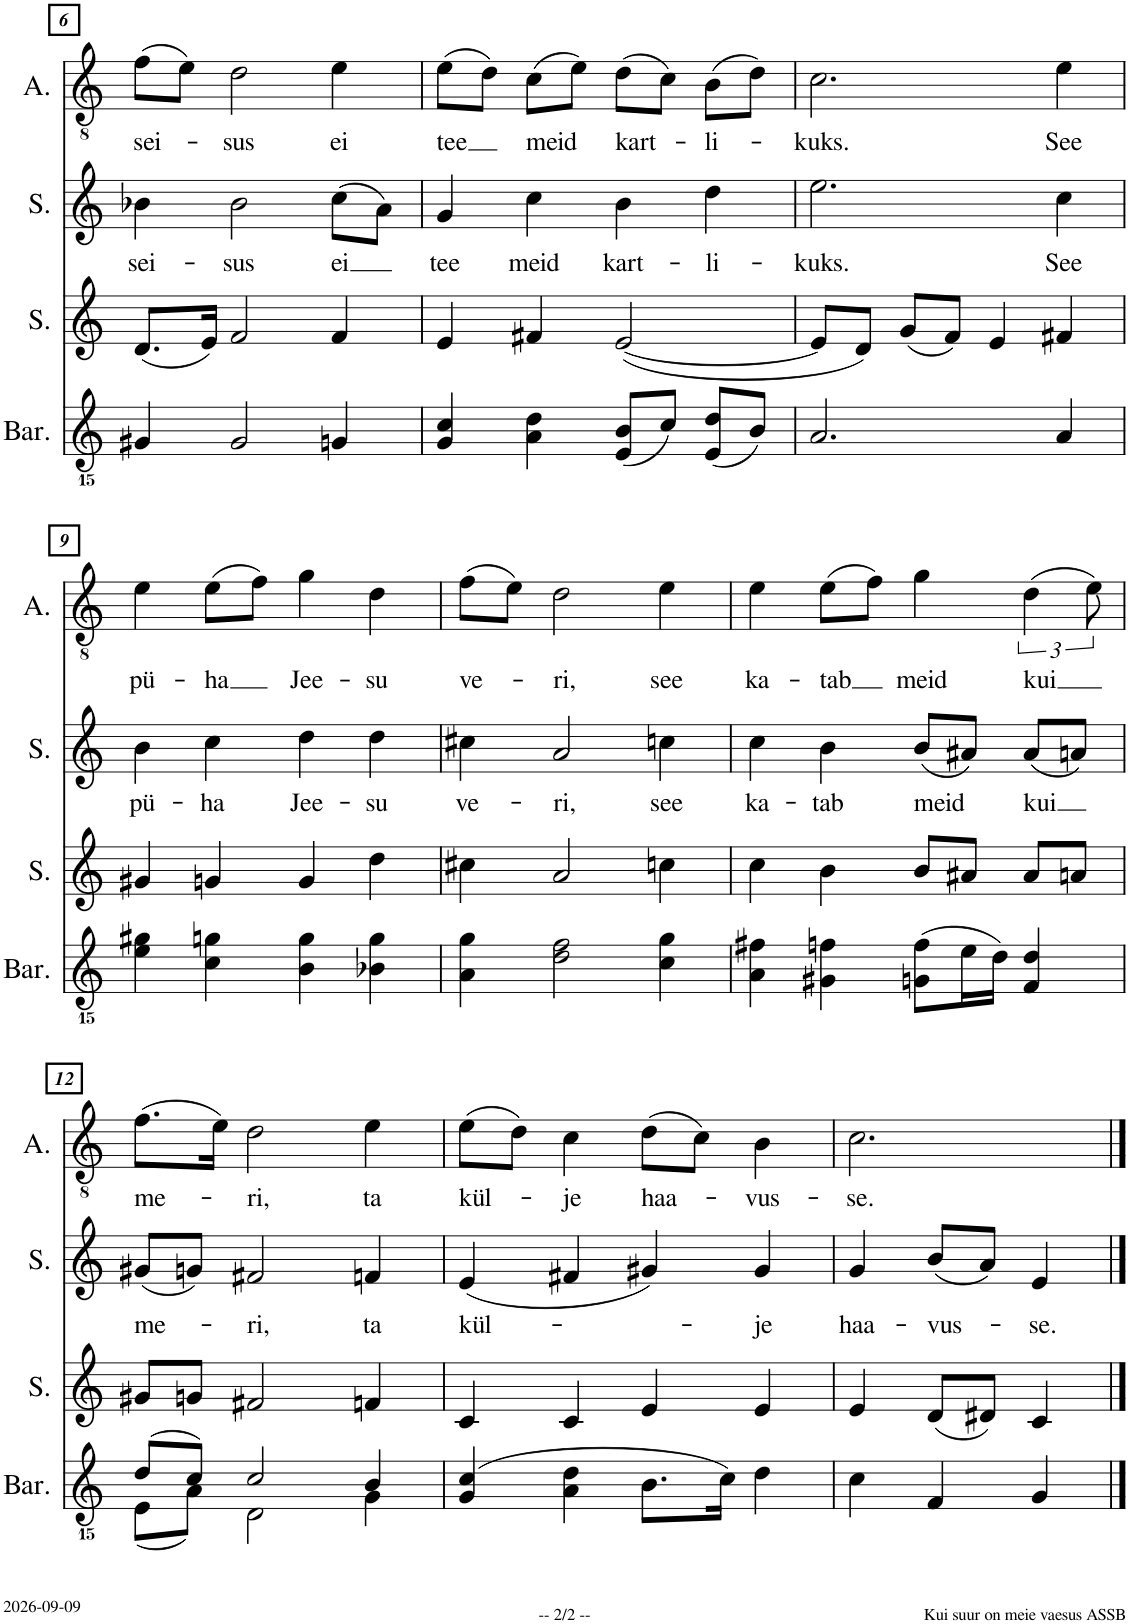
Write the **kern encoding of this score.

**kern	**kern	**kern	**text	**kern	**text
*part4	*part3	*part2	*part2	*part1	*part1
*staff4	*staff3	*staff2	*staff2	*staff1	*staff1
*I"Baritone	*I"Soprano	*I"Soprano	*	*I"Alto	*
*I'Bar.	*I'S.	*I'S.	*	*I'A.	*
!!LO:PB:g=z
*clefGvv2	*clefG2	*clefG2	*	*clefGv2	*
*	*	*	*	*Trd1c2	*
*k[]	*k[]	*k[]	*	*k[]	*
*M4/4	*M4/4	*M4/4	*	*M4/4	*
*met(c)	*met(c)	*met(c)	*	*met(c)	*
=6	=6	=6	=6	=6	=6
!	!	!	!LO:LY:b	!	!LO:LY:b
4GG#X/	(8.d/L	4b-X\	sei-	(8f\L	sei-
.	.	.	.	8e\J)	.
.	16e/Jk)	.	.	.	.
!	!	!	!LO:LY:b	!	!LO:LY:b
2GG#/	2f/	2b-\	-sus	2d\	-sus
!	!	!	!LO:LY:b	!	!LO:LY:b
4GGn/	4f/	(8cc\L	ei	4e\	ei
.	.	8a\J)	.	.	.
=7	=7	=7	=7	=7	=7
!	!	!	!LO:LY:b	!	!LO:LY:b
4GG/ 4C/	4e/	4g/	tee	(8e\L	tee
.	.	.	.	8d\J)	.
!	!	!	!LO:LY:b	!	!LO:LY:b
4AA\ 4D\	4f#X/	4cc\	meid	(8c\L	meid
.	.	.	.	8e\J)	.
!	!	!	!LO:LY:b	!	!LO:LY:b
(8EE/ 8BB/L	([2e/	4b\	kart-	(8d\L	kart-
8C/J)	.	.	.	8c\J)	.
!	!	!	!LO:LY:b	!	!LO:LY:b
(8EE/ 8D/L	.	4dd\	-li-	(8B\L	-li-
8BB/J)	.	.	.	8d\J)	.
=8	=8	=8	=8	=8	=8
!	!	!	!LO:LY:b	!	!LO:LY:b
2.AA/	8e/L]	2.ee\	-kuks.	2.c\	-kuks.
.	8d/J)	.	.	.	.
.	(8g/L	.	.	.	.
.	8f/J)	.	.	.	.
.	4e/	.	.	.	.
!	!	!	!LO:LY:b	!	!LO:LY:b
4AA/	4f#X/	4cc\	See	4e\	See
!!LO:LB:g=z
=9	=9	=9	=9	=9	=9
!	!	!	!LO:LY:b	!	!LO:LY:b
4E\ 4G#X\	4g#X/	4b\	pü-	4e\	pü-
!	!	!	!LO:LY:b	!	!LO:LY:b
4C\ 4Gn\	4gn/	4cc\	-ha	(8e\L	-ha
.	.	.	.	8f\J)	.
!	!	!	!LO:LY:b	!	!LO:LY:b
4BB\ 4G\	4g/	4dd\	Jee-	4g\	Jee-
!	!	!	!LO:LY:b	!	!LO:LY:b
4BB-X\ 4G\	4dd\	4dd\	-su	4d\	-su
=10	=10	=10	=10	=10	=10
!	!	!	!LO:LY:b	!	!LO:LY:b
4AA\ 4G\	4cc#X\	4cc#X\	ve-	(8f\L	ve-
.	.	.	.	8e\J)	.
!	!	!	!LO:LY:b	!	!LO:LY:b
2D\ 2F\	2a/	2a/	-ri,	2d\	-ri,
!	!	!	!LO:LY:b	!	!LO:LY:b
4C\ 4G\	4ccn\	4ccn\	see	4e\	see
=11	=11	=11	=11	=11	=11
!	!	!	!LO:LY:b	!	!LO:LY:b
4AA\ 4F#X\	4cc\	4cc\	ka-	4e\	ka-
!	!	!	!LO:LY:b	!	!LO:LY:b
4GG#X\ 4Fn\	4b\	4b\	-tab	(8e\L	-tab
.	.	.	.	8f\J)	.
!	!	!	!LO:LY:b	!	!LO:LY:b
(8GGn\ 8F\L	8b/L	(8b/L	meid	4g\	meid
16E\L	8a#X/J	8a#X/J)	.	.	.
16D\JJ)	.	.	.	.	.
!	!	!	!LO:LY:b	!	!LO:LY:b
4FF/ 4D/	8a#/L	(8a#/L	kui	(6d\	kui
.	8an/J	8an/J)	.	.	.
.	.	.	.	12e\)	.
!!LO:LB:g=z
=12	=12	=12	=12	=12	=12
*^	*	*	*	*	*
!	!	!	!	!LO:LY:b	!	!LO:LY:b
(8D/L	(8EE\L	8g#X/L	(8g#X/L	me-	(8.f\L	me-
8C/J)	8AA\J)	8gn/J	8gn/J)	.	.	.
.	.	.	.	.	16e\Jk)	.
!	!	!	!	!LO:LY:b	!	!LO:LY:b
2C/	2DD\	2f#X/	2f#X/	-ri,	2d\	-ri,
!	!	!	!	!LO:LY:b	!	!LO:LY:b
4BB/	4GG\	4fn/	4fn/	ta	4e\	ta
=13	=13	=13	=13	=13	=13	=13
!	!	!	!	!LO:LY:b	!	!LO:LY:b
*v	*v	*	*	*	*	*
(4GG/ 4C/	4c/	(4e/	kül-	(8e\L	kül-
.	.	.	.	8d\J)	.
!	!	!	!	!	!LO:LY:b
4AA\ 4D\	4c/	4f#X/	.	4c\	-je
!	!	!	!	!	!LO:LY:b
8.BB\L	4e/	4g#X/)	.	(8d\L	haa-
.	.	.	.	8c\J)	.
16C\Jk)	.	.	.	.	.
!	!	!	!LO:LY:b	!	!LO:LY:b
4D\	4e/	4g#/	-je	4B\	-vus-
=14	=14	=14	=14	=14	=14
!	!	!	!LO:LY:b	!	!LO:LY:b
4C\	4e/	4g/	haa-	2.c\	-se.
!	!	!	!LO:LY:b	!	!
4FF/	(8d/L	(8b/L	-vus-	.	.
.	8d#X/J)	8a/J)	.	.	.
!	!	!	!LO:LY:b	!	!
4GG/	4c/	4e/	-se.	.	.
==	==	==	==	==	==
*-	*-	*-	*-	*-	*-
